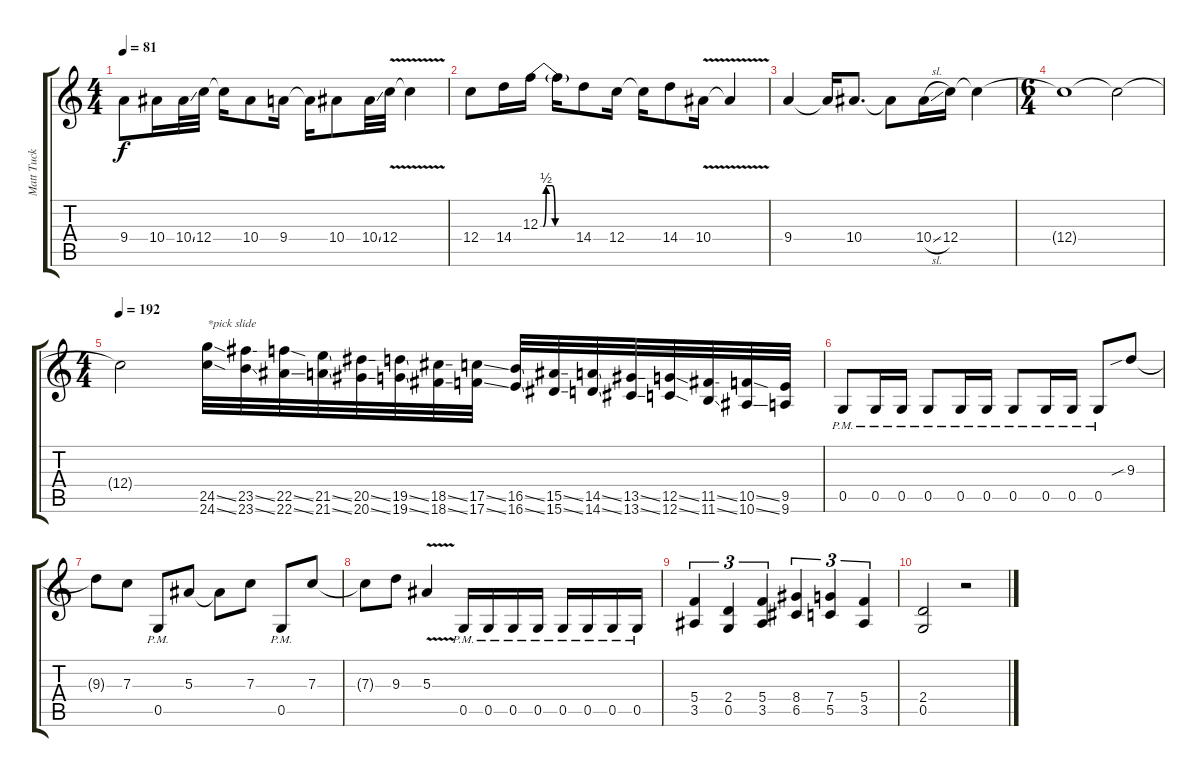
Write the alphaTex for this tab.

\track ("Matt Tuck" "Matt Tuck") {instrument distortionguitar}
\staff {score tabs}
\tuning (D4 A3 F3 C3 G2 C2) {hide}
\ts (4 4)
\tempo 81
\clef g2
\ks c
9.4.8{dy f} 10.4.16 10.4{ss}.32 12.4.32 12.4{t}.16 10.4.8 9.4.16 9.4{t}.16 10.4.8 10.4{ss}.32 12.4{v}.32 12.4{t}.4 |
12.4.8 14.4.16 12.3{be (custom 0 0 5 0 10 2 20 2 25 0 60 0)}.16 12.3{t}.16 14.4.8 12.4.16 12.4{t}.16 14.4.8 10.4{v}.16 10.4{t}.4 |
9.4.4 9.4{t}.16 10.4.8{d} 10.4{t}.8 10.4{sl}.16 12.4.16 12.4{t}.4 |
\ts (6 4)
12.4{t}.1 12.4{t}.2 |
\ts (4 4)
\tempo 192
12.4{t}.2 (24.5{ss} 24.6{ss}).32{txt "*pick slide"} (23.5{ss} 23.6{ss}).32 (22.5{ss} 22.6{ss}).32 (21.5{ss} 21.6{ss}).32 (20.5{ss} 20.6{ss}).32 (19.5{ss} 19.6{ss}).32 (18.5{ss} 18.6{ss}).32 (17.5{ss} 17.6{ss}).32 (16.5{ss} 16.6{ss}).32 (15.5{ss} 15.6{ss}).32 (14.5{ss} 14.6{ss}).32 (13.5{ss} 13.6{ss}).32 (12.5{ss} 12.6{ss}).32 (11.5{ss} 11.6{ss}).32 (10.5{ss} 10.6{ss}).32 (9.5 9.6).32 |
0.5{pm}.8 0.5{pm}.16 0.5{pm}.16 0.5{pm}.8 0.5{pm}.16 0.5{pm}.16 0.5{pm}.8 0.5{pm}.16 0.5{pm}.16 0.5{pm}.8 9.3{sib}.8 |
9.3{t}.8 7.3.8 0.5{pm}.8 5.3.8 5.3{t}.8 7.3.8 0.5{pm}.8 7.3.8 |
7.3{t}.8 9.3.8 5.3{v}.4 0.5{pm}.16 0.5{pm}.16 0.5{pm}.16 0.5{pm}.16 0.5{pm}.16 0.5{pm}.16 0.5{pm}.16 0.5{pm}.16 |
(5.4 3.5).4{tu (3 2)} (2.4 0.5).4{tu (3 2)} (5.4 3.5).4{tu (3 2)} (8.4 6.5).4{tu (3 2)} (7.4 5.5).4{tu (3 2)} (5.4 3.5).4{tu (3 2)} |
(2.4 0.5).2 r.2
